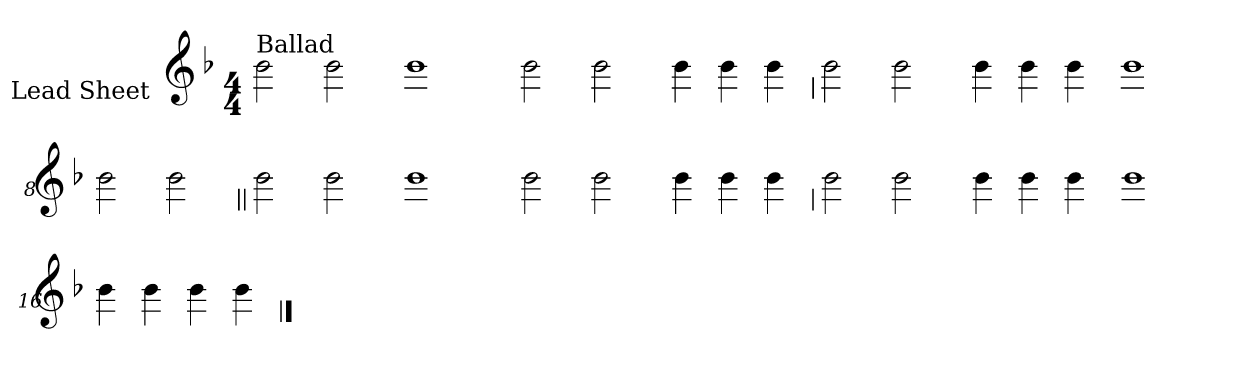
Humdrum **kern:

**kern
*part1
*staff1
*I"Lead Sheet
*stria0
*clefG2
*k[b-]
*F:
*M4/4
=1||
!LO:TX:a:t=Ballad
2b-
2b-
=2-
1b-
=3-
2b-
2b-
=4-
4b-
4b-
4b-
!!LO:LB:g=z
=5
2b-
2b-
=6-
4b-
4b-
4b-
=7-
1b-
=8-
2b-
2b-
!!LO:LB:g=z
=9||
2b-
2b-
=10-
1b-
=11-
2b-
2b-
=12-
4b-
4b-
4b-
!!LO:LB:g=z
=13
2b-
2b-
=14-
4b-
4b-
4b-
=15-
1b-
=16-
4b-
4b-
4b-
4b-
==
*-
